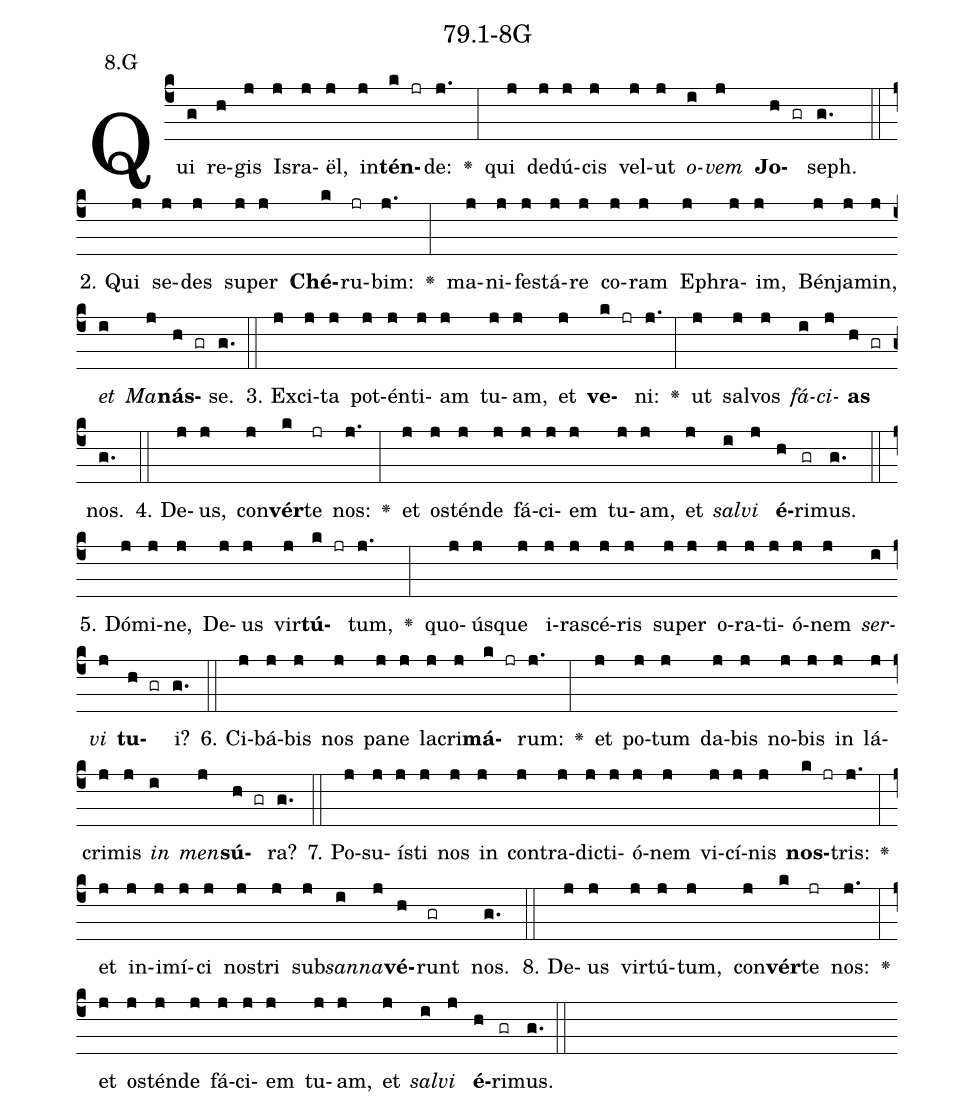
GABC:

name: 79.1-8G;
annotation: 8.G;
%%
(c4)Qui(g) re(h)gis(j) Is(j)ra(j)ël,(j) in(j)<b>tén</b>(k jr)de:(j.) <v>\greheightstar</v>(:) qui(j) de(j)dú(j)cis(j) vel(j)ut(j) <i>o</i>(i)<i>vem</i>(j) <b>Jo</b>(h gr)seph.(g.) (::)
2. Qui(j) se(j)des(j) su(j)per(j) <b>Ché</b>(k)ru(jr)bim:(j.) <v>\greheightstar</v>(:) ma(j)ni(j)fes(j)tá(j)re(j) co(j)ram(j) E(j)phra(j)im,(j) Bén(j)ja(j)min,(j) <i>et</i>(i) <i>Ma</i>(j)<b>nás</b>(h gr)se.(g.) (::)
3. Ex(j)ci(j)ta(j) pot(j)én(j)ti(j)am(j) tu(j)am,(j) et(j) <b>ve</b>(k jr)ni:(j.) <v>\greheightstar</v>(:) ut(j) sal(j)vos(j) <i>fá</i>(i)<i>ci</i>(j)<b>as</b>(h gr) nos.(g.) (::)
4. De(j)us,(j) con(j)<b>vér</b>(k)te(jr) nos:(j.) <v>\greheightstar</v>(:) et(j) os(j)tén(j)de(j) fá(j)ci(j)em(j) tu(j)am,(j) et(j) <i>sal</i>(i)<i>vi</i>(j) <b>é</b>(h)ri(gr)mus.(g.) (::)
5. Dó(j)mi(j)ne,(j) De(j)us(j) vir(j)<b>tú</b>(k jr)tum,(j.) <v>\greheightstar</v>(:) quo(j)ús(j)que(j) i(j)ra(j)scé(j)ris(j) su(j)per(j) o(j)ra(j)ti(j)ó(j)nem(j) <i>ser</i>(i)<i>vi</i>(j) <b>tu</b>(h gr)i?(g.) (::)
6. Ci(j)bá(j)bis(j) nos(j) pa(j)ne(j) la(j)cri(j)<b>má</b>(k jr)rum:(j.) <v>\greheightstar</v>(:) et(j) po(j)tum(j) da(j)bis(j) no(j)bis(j) in(j) lá(j)cri(j)mis(j) <i>in</i>(i) <i>men</i>(j)<b>sú</b>(h gr)ra?(g.) (::)
7. Po(j)su(j)ís(j)ti(j) nos(j) in(j) con(j)tra(j)dic(j)ti(j)ó(j)nem(j) vi(j)cí(j)nis(j) <b>nos</b>(k jr)tris:(j.) <v>\greheightstar</v>(:) et(j) in(j)i(j)mí(j)ci(j) nos(j)tri(j) sub(j)<i>san</i>(i)<i>na</i>(j)<b>vé</b>(h)runt(gr) nos.(g.) (::)
8. De(j)us(j) vir(j)tú(j)tum,(j) con(j)<b>vér</b>(k)te(jr) nos:(j.) <v>\greheightstar</v>(:) et(j) os(j)tén(j)de(j) fá(j)ci(j)em(j) tu(j)am,(j) et(j) <i>sal</i>(i)<i>vi</i>(j) <b>é</b>(h)ri(gr)mus.(g.) (::)
